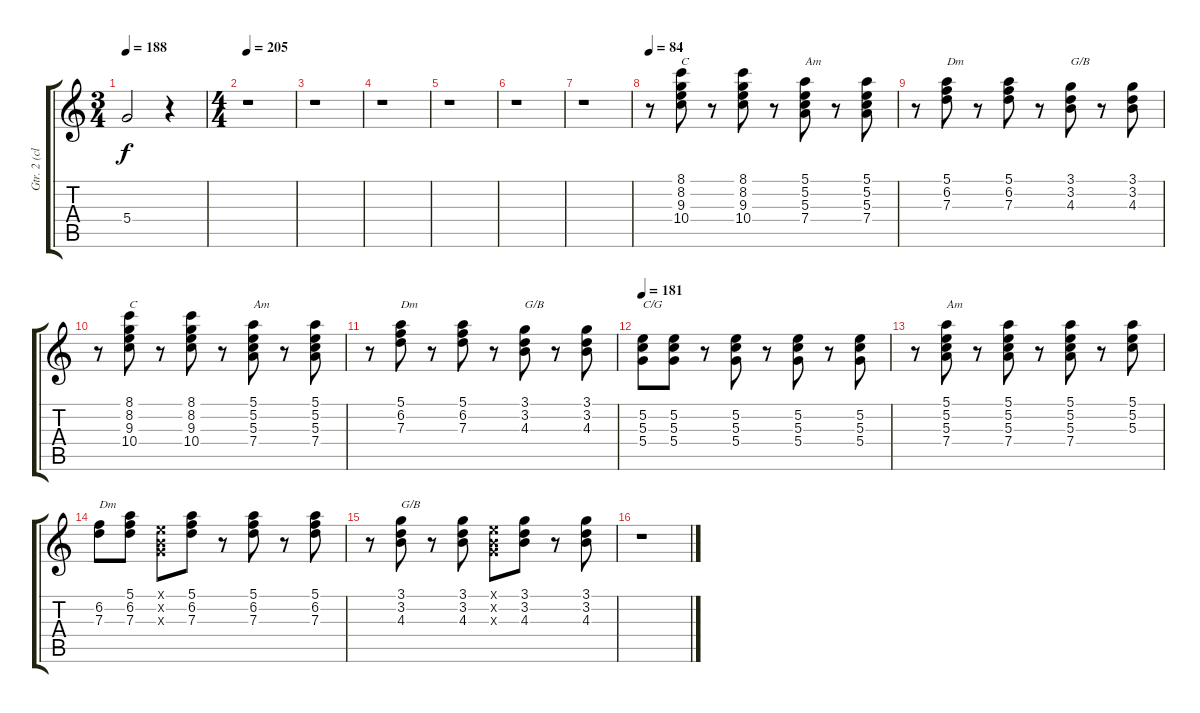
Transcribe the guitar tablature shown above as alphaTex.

\track ("Gtr. 2 (clean)" "Gtr. 2 (cl") {instrument electricguitarclean}
\staff {score tabs}
\tuning (E4 B3 G3 D3 A2 E2) {hide}
\ts (3 4)
\tempo 188
\clef g2
\ks c
5.4{t}.2{dy f} r.4 |
\ts (4 4)
\tempo 205
r.1 |
r.1 |
r.1 |
r.1 |
r.1 |
r.1 |
\tempo 84
r.8 (8.1 8.2 9.3 10.4).8{txt "C"} r.8 (8.1 8.2 9.3 10.4).8 r.8 (5.1 5.2 5.3 7.4).8{txt "Am"} r.8 (5.1 5.2 5.3 7.4).8 |
r.8 (5.1 6.2 7.3).8{txt "Dm"} r.8 (5.1 6.2 7.3).8 r.8 (3.1 3.2 4.3).8{txt "G/B"} r.8 (3.1 3.2 4.3).8 |
r.8 (8.1 8.2 9.3 10.4).8{txt "C"} r.8 (8.1 8.2 9.3 10.4).8 r.8 (5.1 5.2 5.3 7.4).8{txt "Am"} r.8 (5.1 5.2 5.3 7.4).8 |
r.8 (5.1 6.2 7.3).8{txt "Dm"} r.8 (5.1 6.2 7.3).8 r.8 (3.1 3.2 4.3).8{txt "G/B"} r.8 (3.1 3.2 4.3).8 |
\tempo 181
(5.2 5.3 5.4).8{txt "C/G"} (5.2 5.3 5.4).8 r.8 (5.2 5.3 5.4).8 r.8 (5.2 5.3 5.4).8 r.8 (5.2 5.3 5.4).8 |
r.8 (5.1 5.2 5.3 7.4).8{txt "Am"} r.8 (5.1 5.2 5.3 7.4).8 r.8 (5.1 5.2 5.3 7.4).8 r.8 (5.1 5.2 5.3).8 |
(6.2 7.3).8{txt "Dm"} (5.1 6.2 7.3).8 (0.1{x} 0.2{x} 0.3{x}).8 (5.1 6.2 7.3).8 r.8 (5.1 6.2 7.3).8 r.8 (5.1 6.2 7.3).8 |
r.8 (3.1 3.2 4.3).8{txt "G/B"} r.8 (3.1 3.2 4.3).8 (0.1{x} 0.2{x} 0.3{x}).8 (3.1 3.2 4.3).8 r.8 (3.1 3.2 4.3).8 |
r.1
